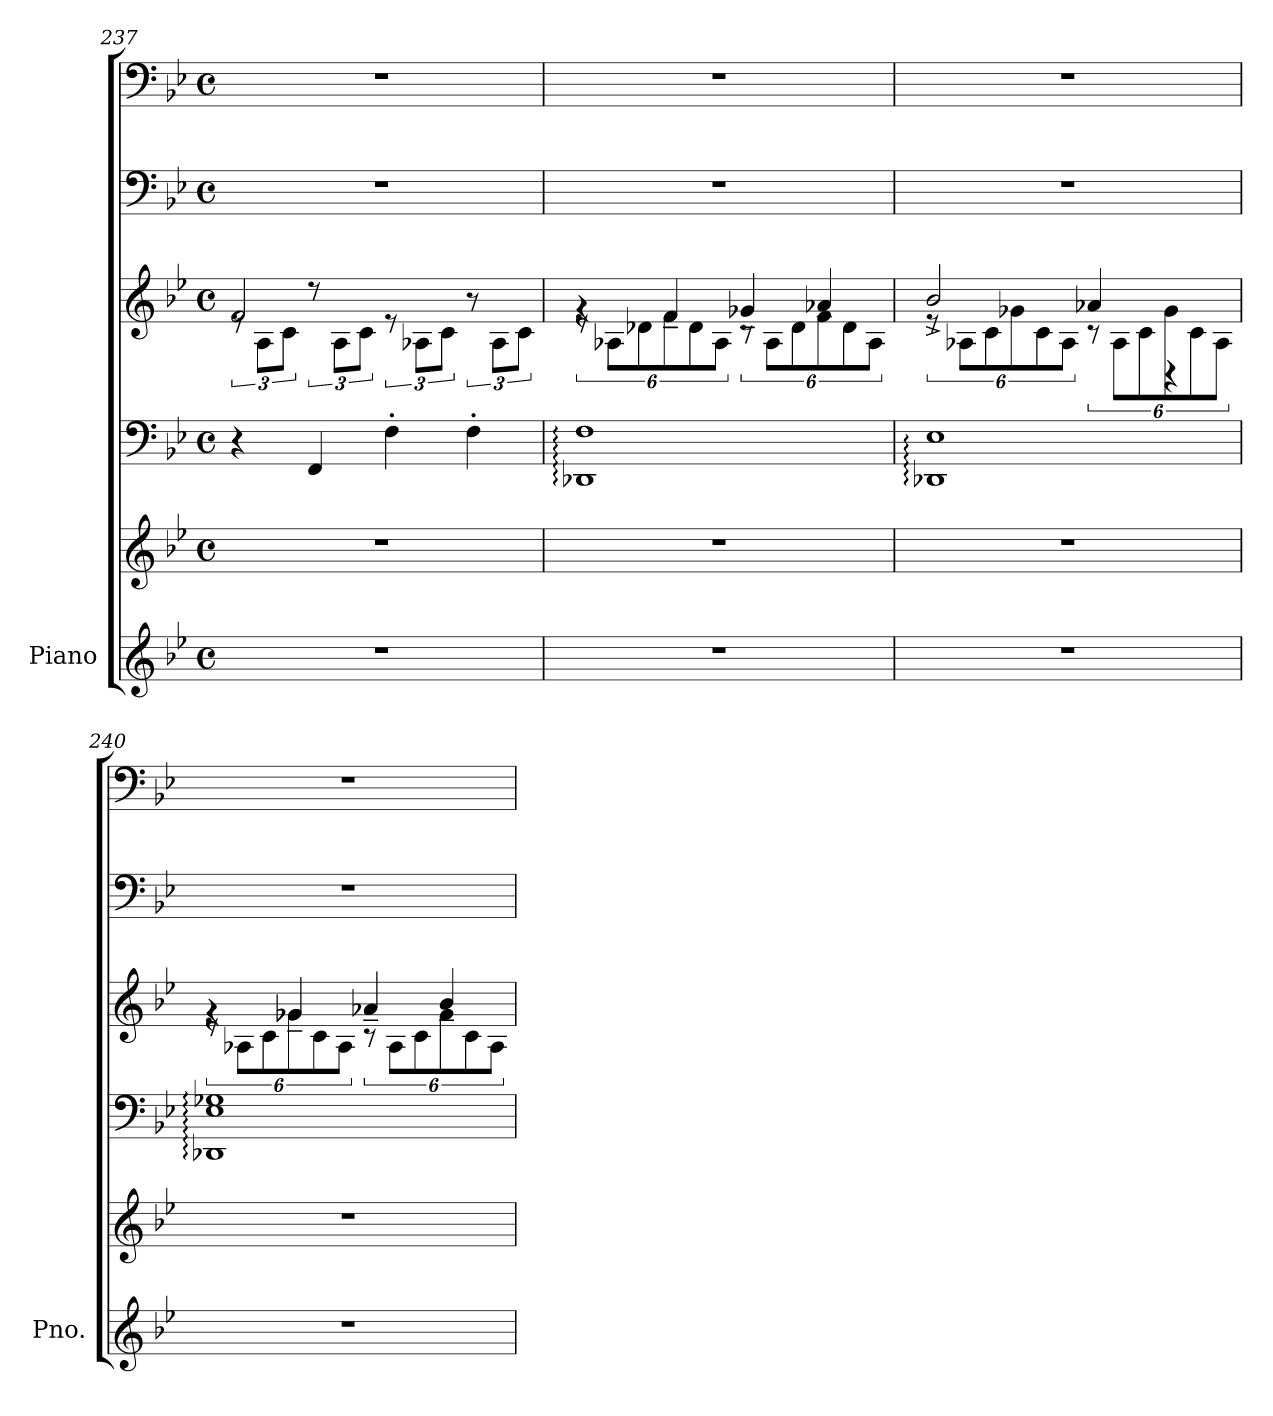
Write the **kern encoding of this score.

**kern	**kern	**kern	**kern	**kern	**kern
*part1	*part1	*part1	*part1	*part1	*part1
*staff6	*staff5	*staff4	*staff3	*staff2	*staff1
*I"Piano	*	*	*	*	*
*I'Pno.	*	*	*	*	*
*clefG2	*clefG2	*clefF4	*clefG2	*clefF4	*clefF4
*k[b-e-]	*k[b-e-]	*k[b-e-]	*k[b-e-]	*k[b-e-]	*k[b-e-]
*M4/4	*M4/4	*M4/4	*M4/4	*M4/4	*M4/4
*met(c)	*met(c)	*met(c)	*met(c)	*met(c)	*met(c)
=237	=237	=237	=237	=237	=237
*	*	*	*^	*	*
1r	1r	4r	12re	2f/	1r	1r
.	.	.	12A\L	.	.	.
.	.	.	12c\J	.	.	.
.	.	4FF/	12r	.	.	.
.	.	.	12A\L	.	.	.
.	.	.	12c\J	.	.	.
.	.	4F'\	12re	2ryy	.	.
.	.	.	12A-X\L	.	.	.
.	.	.	12c\J	.	.	.
.	.	4F'\	12r	.	.	.
.	.	.	12A-\L	.	.	.
.	.	.	12c\J	.	.	.
=238	=238	=238	=238	=238	=238	=238
1r	1r	1DD-X: 1F:	12re	4rg	1r	1r
.	.	.	12A-X\L	.	.	.
.	.	.	12d-X\	.	.	.
.	.	.	12f\	4f~/	.	.
.	.	.	12d-\	.	.	.
.	.	.	12A-\J	.	.	.
.	.	.	12rc	4g-X~/	.	.
.	.	.	12A-\L	.	.	.
.	.	.	12d-\	.	.	.
.	.	.	12f\	4a-X~/	.	.
.	.	.	12d-\	.	.	.
.	.	.	12A-\J	.	.	.
!!LO:LB:g=z
=239	=239	=239	=239	=239	=239	=239
1r	1r	1DD-X: 1E-:	12re	2b-^/	1r	1r
.	.	.	12A-X\L	.	.	.
.	.	.	12c\	.	.	.
.	.	.	12g-X\	.	.	.
.	.	.	12c\	.	.	.
.	.	.	12A-\J	.	.	.
.	.	.	12rc	4a-X/	.	.
.	.	.	12A-\L	.	.	.
.	.	.	12c\	.	.	.
.	.	.	12g-\	4r	.	.
.	.	.	12c\	.	.	.
.	.	.	12A-\J	.	.	.
=240	=240	=240	=240	=240	=240	=240
1r	1r	1DD-X: 1E-: 1G-X:	12re	4rg	1r	1r
.	.	.	12A-X\L	.	.	.
.	.	.	12c\	.	.	.
.	.	.	12g-\	4g-X~/	.	.
.	.	.	12c\	.	.	.
.	.	.	12A-\J	.	.	.
.	.	.	12rc	4a-X~/	.	.
.	.	.	12A-\L	.	.	.
.	.	.	12c\	.	.	.
.	.	.	12g-\	4b-~/	.	.
.	.	.	12c\	.	.	.
.	.	.	12A-\J	.	.	.
*	*	*	*v	*v	*	*
=	=	=	=	=	=
*-	*-	*-	*-	*-	*-
